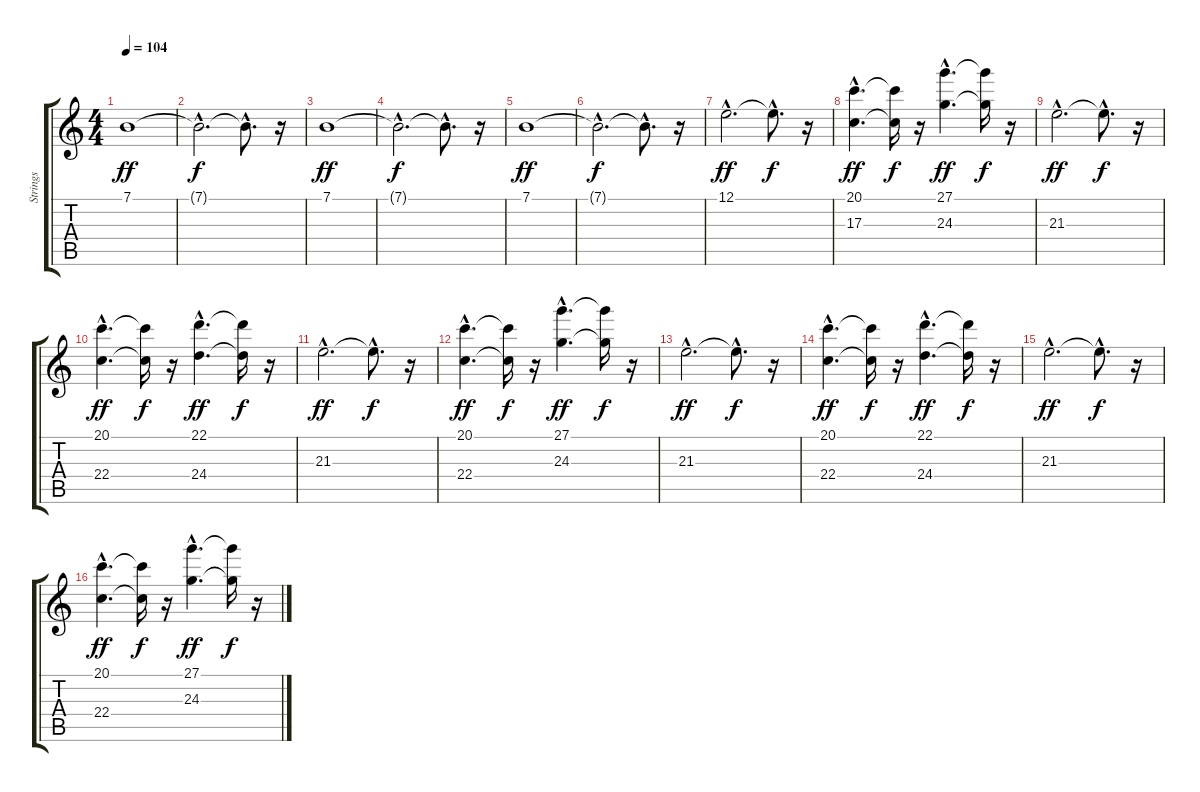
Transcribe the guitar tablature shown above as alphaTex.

\track ("Strings" "Strings") {instrument stringensemble1}
\staff {score tabs}
\tuning (E4 B3 G3 D3 A2 E2) {hide}
\ts (4 4)
\tempo 104
\clef g2
\ks c
7.1.1{dy ff} |
7.1{hac t}.2{d dy f} 7.1{hac t}.8{d} r.16 |
7.1.1{dy ff} |
7.1{hac t}.2{d dy f} 7.1{hac t}.8{d} r.16 |
7.1.1{dy ff} |
7.1{hac t}.2{d dy f} 7.1{hac t}.8{d} r.16 |
12.1{hac}.2{d dy ff} 12.1{hac t}.8{d dy f} r.16 |
(20.1{hac} 17.3{hac}).4{d dy ff} (20.1{t} 17.3{t}).16{dy f} r.16 (27.1{hac} 24.3{hac}).4{d dy ff} (27.1{t} 24.3{t}).16{dy f} r.16 |
21.3{hac}.2{d dy ff} 21.3{hac t}.8{d dy f} r.16 |
(20.1{hac} 22.4{hac}).4{d dy ff} (20.1{t} 22.4{t}).16{dy f} r.16 (22.1{hac} 24.4{hac}).4{d dy ff} (22.1{t} 24.4{t}).16{dy f} r.16 |
21.3{hac}.2{d dy ff} 21.3{hac t}.8{d dy f} r.16 |
(20.1{hac} 22.4{hac}).4{d dy ff} (20.1{t} 22.4{t}).16{dy f} r.16 (27.1{hac} 24.3{hac}).4{d dy ff} (27.1{t} 24.3{t}).16{dy f} r.16 |
21.3{hac}.2{d dy ff} 21.3{hac t}.8{d dy f} r.16 |
(20.1{hac} 22.4{hac}).4{d dy ff} (20.1{t} 22.4{t}).16{dy f} r.16 (22.1{hac} 24.4{hac}).4{d dy ff} (22.1{t} 24.4{t}).16{dy f} r.16 |
21.3{hac}.2{d dy ff} 21.3{hac t}.8{d dy f} r.16 |
(20.1{hac} 22.4{hac}).4{d dy ff} (20.1{t} 22.4{t}).16{dy f} r.16 (27.1{hac} 24.3{hac}).4{d dy ff} (27.1{t} 24.3{t}).16{dy f} r.16
